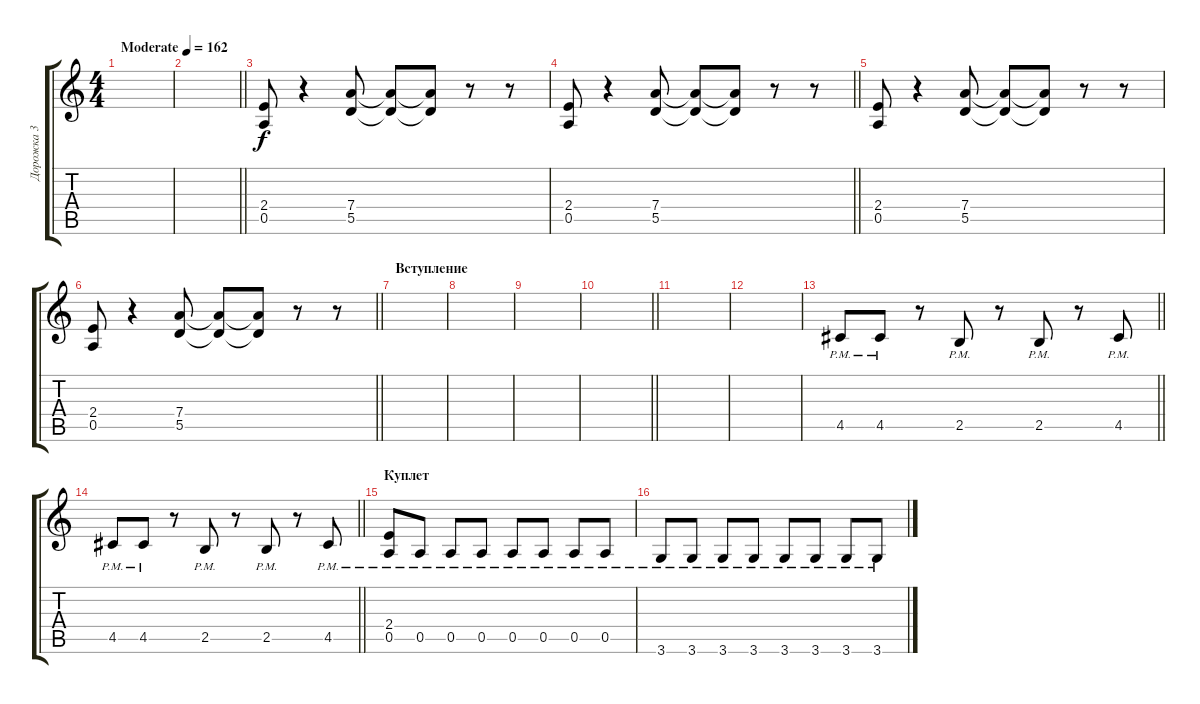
\track ("Дорожка 3" "Дорожка 3") {instrument distortionguitar}
\staff {score tabs}
\tuning (E4 B3 G3 D3 A2 E2) {hide}
\ts (4 4)
\tempo (162 "Moderate")
\clef g2
\ks c
|
\barLineRight lightlight
|
(2.4 0.5).8 r.4 (7.4 5.5).8 (7.4{t} 5.5{t}).8 (7.4{t} 5.5{t}).8 r.8 r.8 |
\barLineRight lightlight
(2.4 0.5).8 r.4 (7.4 5.5).8 (7.4{t} 5.5{t}).8 (7.4{t} 5.5{t}).8 r.8 r.8 |
(2.4 0.5).8 r.4 (7.4 5.5).8 (7.4{t} 5.5{t}).8 (7.4{t} 5.5{t}).8 r.8 r.8 |
\barLineRight lightlight
(2.4 0.5).8 r.4 (7.4 5.5).8 (7.4{t} 5.5{t}).8 (7.4{t} 5.5{t}).8 r.8 r.8 |
\section ("" "Вступление")
|
|
|
\barLineRight lightlight
|
|
|
\barLineRight lightlight
4.5{pm}.8 4.5{pm}.8 r.8 2.5{pm}.8 r.8 2.5{pm}.8 r.8 4.5{pm}.8 |
\barLineRight lightlight
4.5{pm}.8 4.5{pm}.8 r.8 2.5{pm}.8 r.8 2.5{pm}.8 r.8 4.5{pm}.8 |
\section ("" "Куплет")
(2.4{pm} 0.5{pm}).8 0.5{pm}.8 0.5{pm}.8 0.5{pm}.8 0.5{pm}.8 0.5{pm}.8 0.5{pm}.8 0.5{pm}.8 |
3.6{pm}.8 3.6{pm}.8 3.6{pm}.8 3.6{pm}.8 3.6{pm}.8 3.6{pm}.8 3.6{pm}.8 3.6{pm}.8
